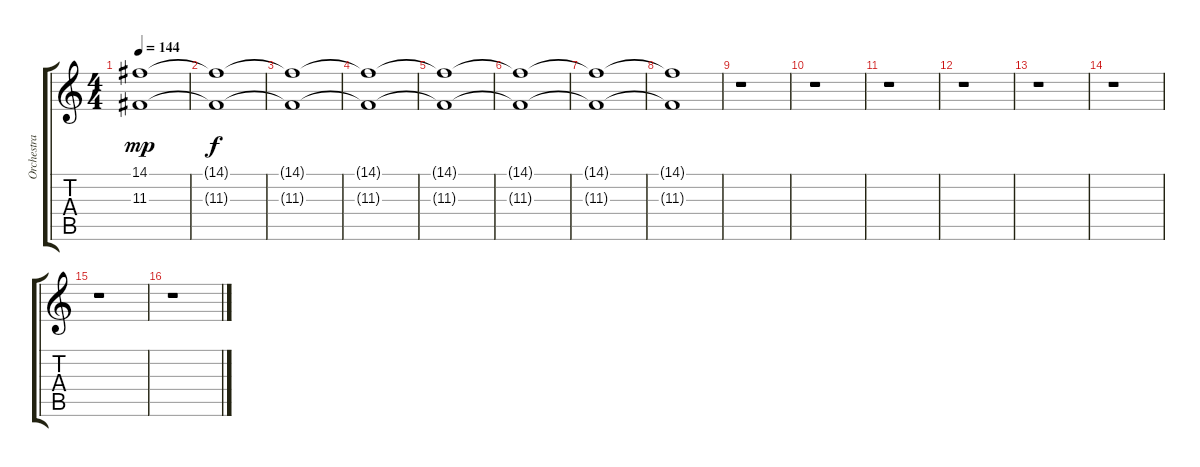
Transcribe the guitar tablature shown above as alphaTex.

\track ("Orchestra 2" "Orchestra ") {instrument stringensemble1}
\staff {score tabs}
\tuning (E4 B3 G3 D3 A2 D2) {hide}
\ts (4 4)
\tempo 144
\clef g2
\ks c
(14.1 11.3).1{dy mp} |
(14.1{t} 11.3{t}).1{dy f} |
(14.1{t} 11.3{t}).1 |
(14.1{t} 11.3{t}).1 |
(14.1{t} 11.3{t}).1 |
(14.1{t} 11.3{t}).1 |
(14.1{t} 11.3{t}).1 |
(14.1{t} 11.3{t}).1 |
r.1 |
r.1 |
r.1 |
r.1 |
r.1 |
r.1 |
r.1 |
r.1
